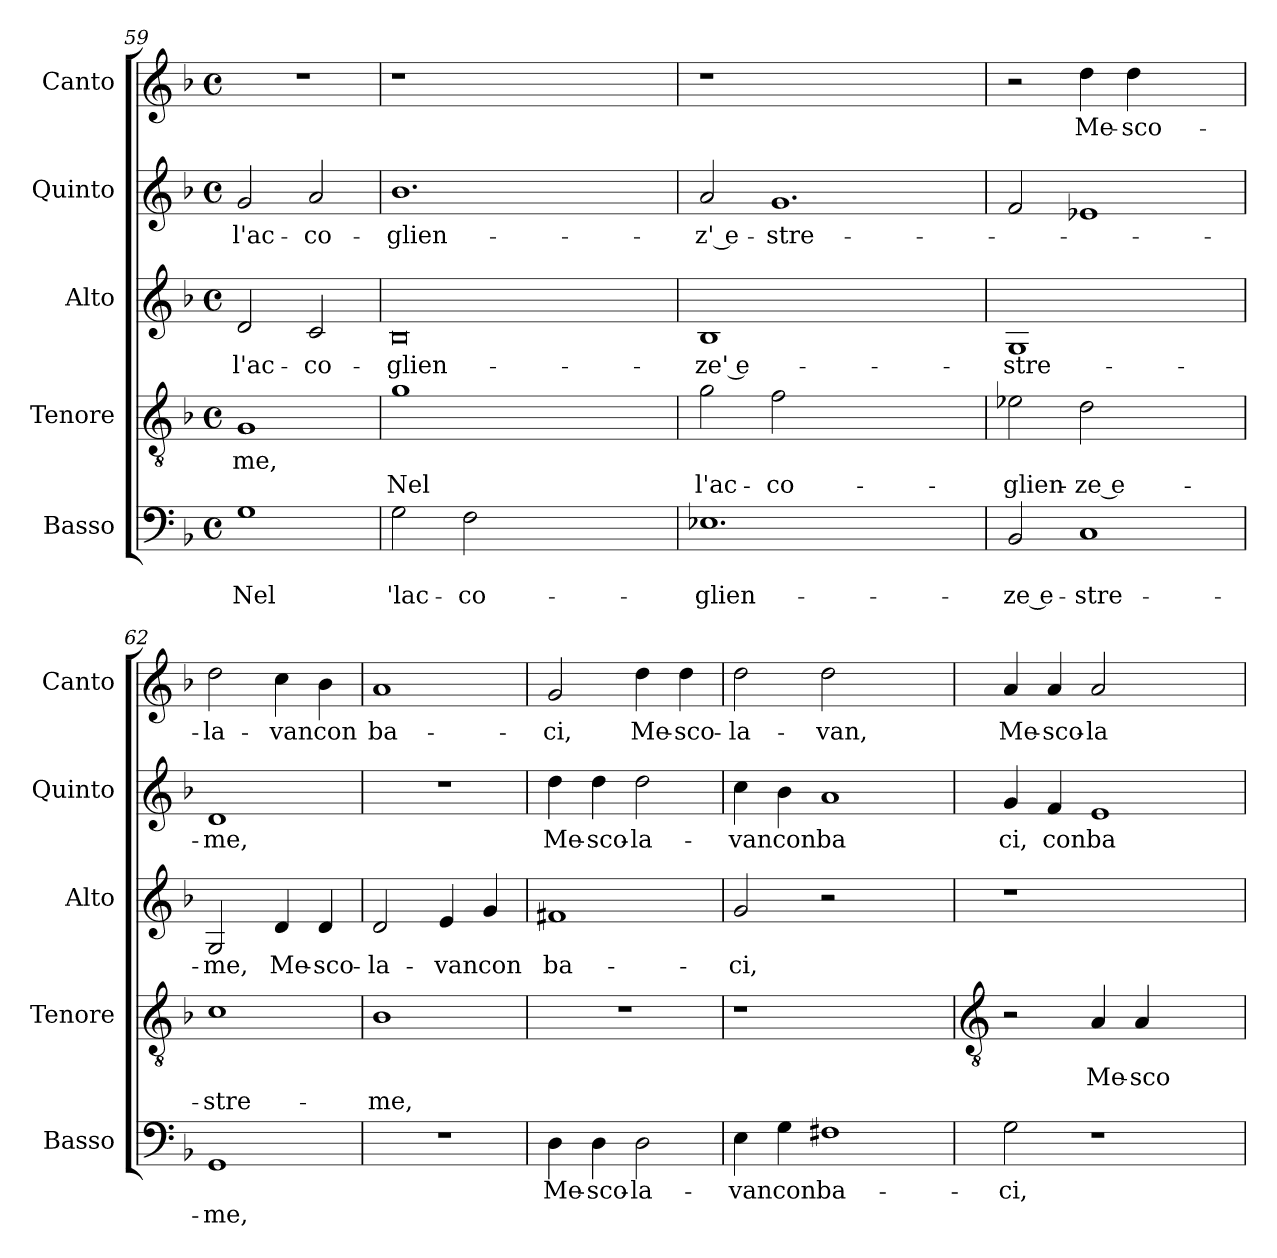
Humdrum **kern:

**kern	**text	**text	**kern	**text	**text	**kern	**text	**kern	**text	**kern	**text
*part5	*part5	*part5	*part4	*part4	*part4	*part3	*part3	*part2	*part2	*part1	*part1
*staff5	*staff5	*staff5	*staff4	*staff4	*staff4	*staff3	*staff3	*staff2	*staff2	*staff1	*staff1
*I"Basso	*	*	*I"Tenore	*	*	*I"Alto	*	*I"Quinto	*	*I"Canto	*
*I'Basso	*	*	*I'Tenore	*	*	*I'Alto	*	*I'Quinto	*	*I'Canto	*
*clefF4	*	*	*clefGv2	*	*	*clefG2	*	*clefG2	*	*clefG2	*
*k[b-]	*	*	*k[b-]	*	*	*k[b-]	*	*k[b-]	*	*k[b-]	*
*F:	*	*	*F:	*	*	*F:	*	*F:	*	*F:	*
*M4/4	*	*	*M4/4	*	*	*M4/4	*	*M4/4	*	*M4/4	*
*met(c)	*	*	*met(c)	*	*	*met(c)	*	*met(c)	*	*met(c)	*
=59A	=59A	=59A	=59A	=59A	=59A	=59A	=59A	=59A	=59A	=59A	=59A
!	!	!LO:LY:b	!	!LO:LY:b	!	!	!LO:LY:b	!	!LO:LY:b	!	!
1G	.	Nel	1G	-me,	.	2d	l'ac-	2g	l'ac-	1r	.
!	!	!	!	!	!	!	!LO:LY:b	!	!LO:LY:b	!	!
.	.	.	.	.	.	2c	-co-	2a	-co-	.	.
=59B	=59B	=59B	=59B	=59B	=59B	=59B	=59B	=59B	=59B	=59B	=59B
!	!	!LO:LY:b	!	!	!LO:LY:b	!	!LO:LY:b	!	!LO:LY:b	!	!
2G	.	'lac-	1g	.	Nel	0B-	-glien-	1.b-	-glien-	1r	.
!	!	!LO:LY:b	!	!	!	!	!	!	!	!	!
2F	.	-co-	.	.	.	.	.	.	.	.	.
1ryy	.	.	1ryy	.	.	.	.	.	.	1ryy	.
.	.	.	.	.	.	.	.	2ryy	.	.	.
=60A	=60A	=60A	=60A	=60A	=60A	=60A	=60A	=60A	=60A	=60A	=60A
!	!	!LO:LY:b	!	!	!LO:LY:b	!	!LO:LY:b	!	!LO:LY:b	!	!
1.E-X	.	-glien-	2g	.	l'ac-	1B-	-ze' e-	2a	-z' e-	1r	.
!	!	!	!	!	!LO:LY:b	!	!	!	!LO:LY:b	!	!
.	.	.	2f	.	-co-	.	.	1.g	-stre-	.	.
.	.	.	1ryy	.	.	1ryy	.	.	.	1ryy	.
2ryy	.	.	.	.	.	.	.	.	.	.	.
=61	=61	=61	=61	=61	=61	=61	=61	=61	=61	=61	=61
!	!	!LO:LY:b	!	!	!LO:LY:b	!	!LO:LY:b	!	!	!	!
2BB-	.	-ze e-	2e-X	.	-glien-	1G	-stre-	2f	.	2r	.
!	!	!LO:LY:b	!	!	!LO:LY:b	!	!	!	!	!	!LO:LY:b
1C	.	-stre-	2d	.	-ze e-	.	.	1e-X	.	4dd	Me-
!	!	!	!	!	!	!	!	!	!	!	!LO:LY:b
.	.	.	.	.	.	.	.	.	.	4dd	-sco-
.	.	.	2ryy	.	.	2ryy	.	.	.	2ryy	.
=62	=62	=62	=62	=62	=62	=62	=62	=62	=62	=62	=62
!	!	!LO:LY:b	!	!	!LO:LY:b	!	!LO:LY:b	!	!LO:LY:b	!	!LO:LY:b
1GG	.	-me,	1c	.	-stre-	2G	-me,	1d	-me,	2dd	-la-
!	!	!	!	!	!	!	!LO:LY:b	!	!	!	!LO:LY:b
.	.	.	.	.	.	4d	Me-	.	.	4cc	-van
!	!	!	!	!	!	!	!LO:LY:b	!	!	!	!LO:LY:b
.	.	.	.	.	.	4d	-sco-	.	.	4b-	con
=63	=63	=63	=63	=63	=63	=63	=63	=63	=63	=63	=63
!	!	!	!	!	!LO:LY:b	!	!LO:LY:b	!	!	!	!LO:LY:b
1r	.	.	1B-	.	-me,	2d	-la-	1r	.	1a	ba-
!	!	!	!	!	!	!	!LO:LY:b	!	!	!	!
.	.	.	.	.	.	4e	-van	.	.	.	.
!	!	!	!	!	!	!	!LO:LY:b	!	!	!	!
.	.	.	.	.	.	4g	con	.	.	.	.
!!LO:LB:g=z
=64	=64	=64	=64	=64	=64	=64	=64	=64	=64	=64	=64
!	!LO:LY:b	!	!	!	!	!	!LO:LY:b	!	!LO:LY:b	!	!LO:LY:b
4D	Me-	.	1r	.	.	1f#X	ba-	4dd	Me-	2g	-ci,
!	!LO:LY:b	!	!	!	!	!	!	!	!LO:LY:b	!	!
4D	-sco-	.	.	.	.	.	.	4dd	-sco-	.	.
!	!LO:LY:b	!	!	!	!	!	!	!	!LO:LY:b	!	!LO:LY:b
2D	-la-	.	.	.	.	.	.	2dd	-la-	4dd	Me-
!	!	!	!	!	!	!	!	!	!	!	!LO:LY:b
.	.	.	.	.	.	.	.	.	.	4dd	-sco-
!!LO:LB:g=z
=64A	=64A	=64A	=64A	=64A	=64A	=64A	=64A	=64A	=64A	=64A	=64A
!	!LO:LY:b	!	!	!	!	!	!LO:LY:b	!	!LO:LY:b	!	!LO:LY:b
4E	-van	.	1r	.	.	2g	-ci,	4cc	-van	2dd	-la-
!	!LO:LY:b	!	!	!	!	!	!	!	!LO:LY:b	!	!
4G	con	.	.	.	.	.	.	4b-	con	.	.
!	!LO:LY:b	!	!	!	!	!	!	!	!LO:LY:b	!	!LO:LY:b
1F#X	ba-	.	.	.	.	2r	.	1a	ba	2dd	-van,
.	.	.	2ryy	.	.	2ryy	.	.	.	2ryy	.
!!LO:LB:g=z
=65A	=65A	=65A	=65A	=65A	=65A	=65A	=65A	=65A	=65A	=65A	=65A
*	*	*	*clefGv2	*	*	*	*	*	*	*	*
!	!LO:LY:b	!	!	!	!	!	!	!	!LO:LY:b	!	!LO:LY:b
2G	-ci,	.	2r	.	.	1r	.	4g	ci,	4a	Me-
!	!	!	!	!	!	!	!	!	!LO:LY:b	!	!LO:LY:b
.	.	.	.	.	.	.	.	4f	con	4a	-sco-
!	!	!	!	!LO:LY:b	!	!	!	!	!LO:LY:b	!	!LO:LY:b
1r	.	.	4A	Me-	.	.	.	1e	ba-	2a	-la-
!	!	!	!	!LO:LY:b	!	!	!	!	!	!	!
.	.	.	4A	-sco-	.	.	.	.	.	.	.
.	.	.	2ryy	.	.	2ryy	.	.	.	2ryy	.
=	=	=	=	=	=	=	=	=	=	=	=
*-	*-	*-	*-	*-	*-	*-	*-	*-	*-	*-	*-
